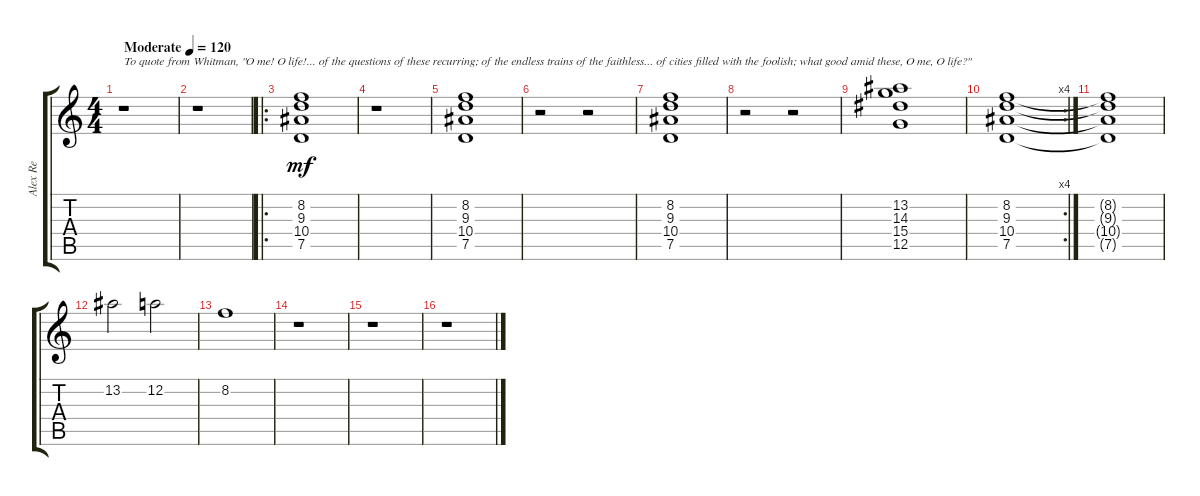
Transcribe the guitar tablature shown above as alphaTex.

\track ("Alex Re" "Alex Re") {instrument distortionguitar}
\staff {score tabs}
\tuning (D4 A3 F3 C3 G2 C2) {hide}
\ts (4 4)
\tempo (120 "Moderate")
\clef g2
\ks c
r.1{txt "To quote from Whitman, \"O me! O life!... of the questions of these recurring; of the endless trains of the faithless... of cities filled with the foolish; what good amid these, O me, O life?\"" dy mf instrument distortionguitar} |
r.1 |
\ro
(8.2 9.3 10.4 7.5).1 |
r.1 |
(8.2 9.3 10.4 7.5).1 |
r.2 r.2 |
(8.2 9.3 10.4 7.5).1 |
r.2 r.2 |
(13.2 14.3 15.4 12.5).1 |
\rc 4
(8.2 9.3 10.4 7.5).1 |
(8.2{t} 9.3{t} 10.4{t} 7.5{t}).1 |
13.2.2 12.2.2 |
8.2.1 |
r.1 |
r.1 |
r.1
